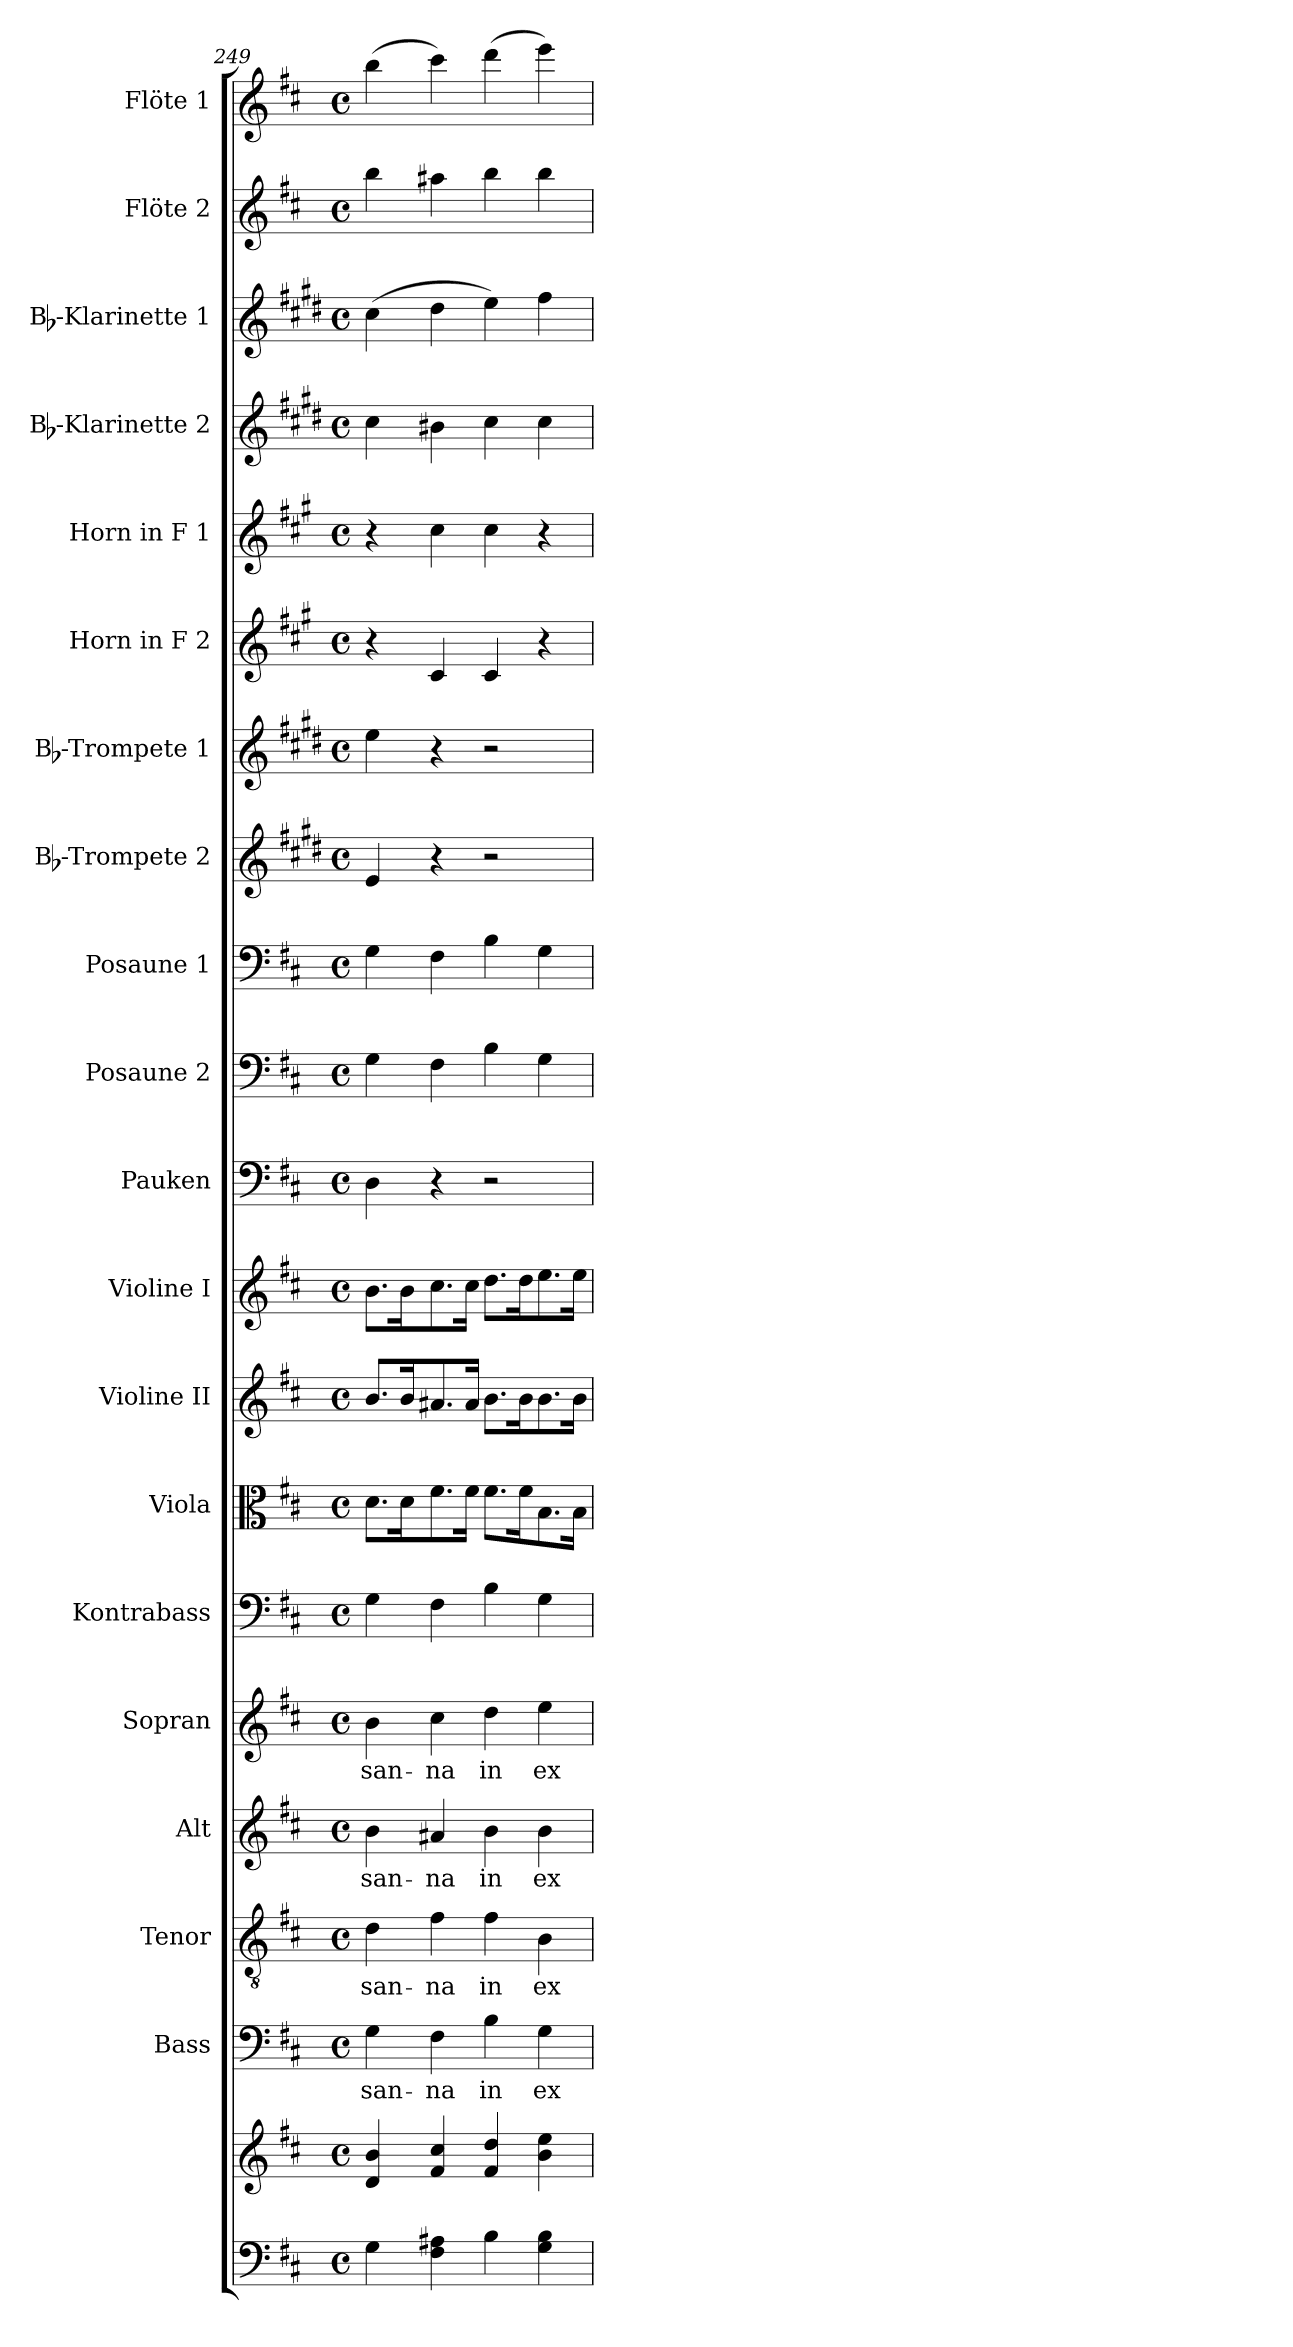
**kern	**kern	**kern	**text	**kern	**text	**kern	**text	**kern	**text	**kern	**kern	**kern	**kern	**kern	**kern	**kern	**kern	**kern	**kern	**kern	**kern	**kern	**kern	**kern
*part20	*part20	*part19	*part19	*part18	*part18	*part17	*part17	*part16	*part16	*part15	*part14	*part13	*part12	*part11	*part10	*part9	*part8	*part7	*part6	*part5	*part4	*part3	*part2	*part1
*staff21	*staff20	*staff19	*staff19	*staff18	*staff18	*staff17	*staff17	*staff16	*staff16	*staff15	*staff14	*staff13	*staff12	*staff11	*staff10	*staff9	*staff8	*staff7	*staff6	*staff5	*staff4	*staff3	*staff2	*staff1
*	*	*I"Bass	*	*I"Tenor	*	*I"Alt	*	*I"Sopran	*	*I"Kontrabass	*I"Viola	*I"Violine II	*I"Violine I	*I"Pauken	*I"Posaune 2	*I"Posaune 1	*I"Bb-Trompete 2	*I"Bb-Trompete 1	*I"Horn in F 2	*I"Horn in F 1	*I"Bb-Klarinette 2	*I"Bb-Klarinette 1	*I"Flöte 2	*I"Flöte 1
*	*	*I'B.	*	*I'T.	*	*I'A.	*	*I'S.	*	*I'Kb.	*I'Vla.	*I'Vl. II	*I'Vl. I	*I'Pk.	*I'Pos. 2	*I'Pos. 1	*I'Bb Trp. 2	*I'Bb Trp. 1	*	*	*I'Bb Kl. 2	*I'Bb Kl. 1	*I'Fl. 2	*I'Fl. 1
*clefF4	*clefG2	*clefF4	*	*clefGv2	*	*clefG2	*	*clefG2	*	*clefF4	*clefC3	*clefG2	*clefG2	*clefF4	*clefF4	*clefF4	*clefG2	*clefG2	*clefG2	*clefG2	*clefG2	*clefG2	*clefG2	*clefG2
*	*	*	*	*	*	*	*	*	*	*ITrd7c12	*	*	*	*	*	*	*ITrd1c2	*ITrd1c2	*ITrd4c7	*ITrd4c7	*ITrd1c2	*ITrd1c2	*	*
*k[f#c#]	*k[f#c#]	*k[f#c#]	*	*k[f#c#]	*	*k[f#c#]	*	*k[f#c#]	*	*k[f#c#]	*k[f#c#]	*k[f#c#]	*k[f#c#]	*k[f#c#]	*k[f#c#]	*k[f#c#]	*k[f#c#]	*k[f#c#]	*k[f#c#]	*k[f#c#]	*k[f#c#]	*k[f#c#]	*k[f#c#]	*k[f#c#]
*D:	*D:	*D:	*	*D:	*	*D:	*	*D:	*	*D:	*D:	*D:	*D:	*D:	*D:	*D:	*D:	*D:	*D:	*D:	*D:	*D:	*D:	*D:
*M4/4	*M4/4	*M4/4	*	*M4/4	*	*M4/4	*	*M4/4	*	*M4/4	*M4/4	*M4/4	*M4/4	*M4/4	*M4/4	*M4/4	*M4/4	*M4/4	*M4/4	*M4/4	*M4/4	*M4/4	*M4/4	*M4/4
*met(c)	*met(c)	*met(c)	*	*met(c)	*	*met(c)	*	*met(c)	*	*met(c)	*met(c)	*met(c)	*met(c)	*met(c)	*met(c)	*met(c)	*met(c)	*met(c)	*met(c)	*met(c)	*met(c)	*met(c)	*met(c)	*met(c)
=249	=249	=249	=249	=249	=249	=249	=249	=249	=249	=249	=249	=249	=249	=249	=249	=249	=249	=249	=249	=249	=249	=249	=249	=249
!	!	!	!LO:LY:b	!	!LO:LY:b	!	!LO:LY:b	!	!LO:LY:b	!	!	!	!	!	!	!	!	!	!	!	!	!	!	!
4G\	4d/ 4b/	4G\	-san-	4d\	-san-	4b\	-san-	4b\	-san-	4GG\	8.d\L	8.b/L	8.b\L	4D\	4G\	4G\	4d/	4dd\	4r	4r	4b\	(>4b\	4bb\	(>4bb\
.	.	.	.	.	.	.	.	.	.	.	16d\k	16b/k	16b\k	.	.	.	.	.	.	.	.	.	.	.
!	!	!	!LO:LY:b	!	!LO:LY:b	!	!LO:LY:b	!	!LO:LY:b	!	!	!	!	!	!	!	!	!	!	!	!	!	!	!
4F#\ 4A#X\	4f#/ 4cc#/	4F#\	-na	4f#\	-na	4a#X/	-na	4cc#\	-na	4FF#\	8.f#\	8.a#X/	8.cc#\	4r	4F#\	4F#\	4r	4r	4F#/	4f#\	4a#X\	4cc#\	4aa#X\	4ccc#\)
.	.	.	.	.	.	.	.	.	.	.	16f#\Jk	16a#/Jk	16cc#\Jk	.	.	.	.	.	.	.	.	.	.	.
!	!	!	!LO:LY:b	!	!LO:LY:b	!	!LO:LY:b	!	!LO:LY:b	!	!	!	!	!	!	!	!	!	!	!	!	!	!	!
4B\	4f#/ 4dd/	4B\	in	4f#\	in	4b\	in	4dd\	in	4BB\	8.f#\L	8.b\L	8.dd\L	2r	4B\	4B\	2r	2r	4F#/	4f#\	4b\	4dd\)	4bb\	(>4ddd\
.	.	.	.	.	.	.	.	.	.	.	16f#\k	16b\k	16dd\k	.	.	.	.	.	.	.	.	.	.	.
!	!	!	!LO:LY:b	!	!LO:LY:b	!	!LO:LY:b	!	!LO:LY:b	!	!	!	!	!	!	!	!	!	!	!	!	!	!	!
4G\ 4B\	4b\ 4ee\	4G\	ex-	4B\	ex-	4b\	ex-	4ee\	ex-	4GG\	8.B\	8.b\	8.ee\	.	4G\	4G\	.	.	4r	4r	4b\	4ee\	4bb\	4eee\)
.	.	.	.	.	.	.	.	.	.	.	16B\Jk	16b\Jk	16ee\Jk	.	.	.	.	.	.	.	.	.	.	.
=	=	=	=	=	=	=	=	=	=	=	=	=	=	=	=	=	=	=	=	=	=	=	=	=
*-	*-	*-	*-	*-	*-	*-	*-	*-	*-	*-	*-	*-	*-	*-	*-	*-	*-	*-	*-	*-	*-	*-	*-	*-
